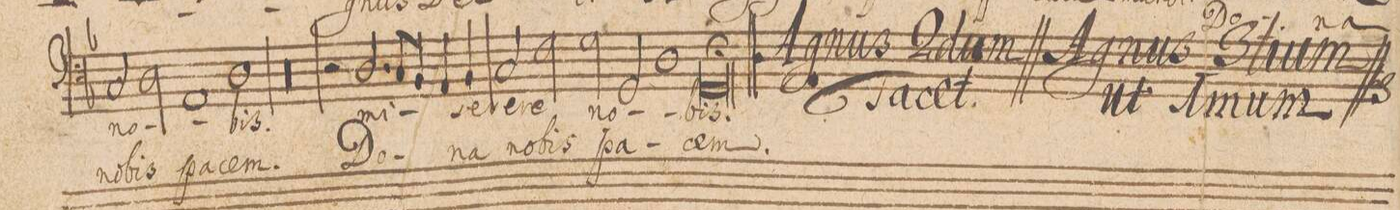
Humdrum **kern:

**kern	**text	**text
*I"BASSVS.	*	*
*clefF4	*	*
*k[b-]	*	*
*met(c|)	*	*
*M2/1	*	*
2C/	no-	no-
2D\	.	-bis
=13-	=13-	=13-
1AA	.	pa-
1D	bis.	-cem.
=14-	=14-	=14-
00r	.	.
=15-	=15-	=15-
=16-	=16-	=16-
2r	.	.
2.D/	mi-	Do-
8C/L	.	.
8BB-/J	.	.
4AA/	.	.
4BB-/	-se-	-na
=17-	=17-	=17-
2C/	-re-	no-
2F\	-re	-bis
2G\	no-	pa-
2GG/	.	.
=18-	=18-	=18-
1D	.	.
1GG;	-bis.	-cem.
=20||	=20||	=20||
0ryy	.	.
=21-	=21-	=21-
0ryy	.	.
=22-	=22-	=22-
0ryy	.	.
=23-	=23-	=23-
0ryy	.	.
=24-	=24-	=24-
0ryy	.	.
=25-	=25-	=25-
0ryy	.	.
=26-	=26-	=26-
0ryy	.	.
=27-	=27-	=27-
0ryy	.	.
=28-	=28-	=28-
0ryy	.	.
=29-	=29-	=29-
0ryy	.	.
=30-	=30-	=30-
0ryy	.	.
=31-	=31-	=31-
0ryy	.	.
=32-	=32-	=32-
0ryy	.	.
=33-	=33-	=33-
0ryy	.	.
=34-	=34-	=34-
0ryy	.	.
=35-	=35-	=35-
0ryy	.	.
=36-	=36-	=36-
0ryy	.	.
=37-	=37-	=37-
0ryy	.	.
=38-	=38-	=38-
0ryy	.	.
=39-	=39-	=39-
0ryy	.	.
=40-	=40-	=40-
0ryy	.	.
=41-	=41-	=41-
0ryy	.	.
=42-	=42-	=42-
0ryy	.	.
=43-	=43-	=43-
0ryy	.	.
=44-	=44-	=44-
0ryy	.	.
=45-	=45-	=45-
0ryy	.	.
=46-	=46-	=46-
0ryy	.	.
=47-	=47-	=47-
0ryy	.	.
=48-	=48-	=48-
0ryy	.	.
=49-	=49-	=49-
0ryy	.	.
=50-	=50-	=50-
0ryy	.	.
=51-	=51-	=51-
0ryy	.	.
=52-	=52-	=52-
0ryy	.	.
==	==	==
*-	*-	*-
